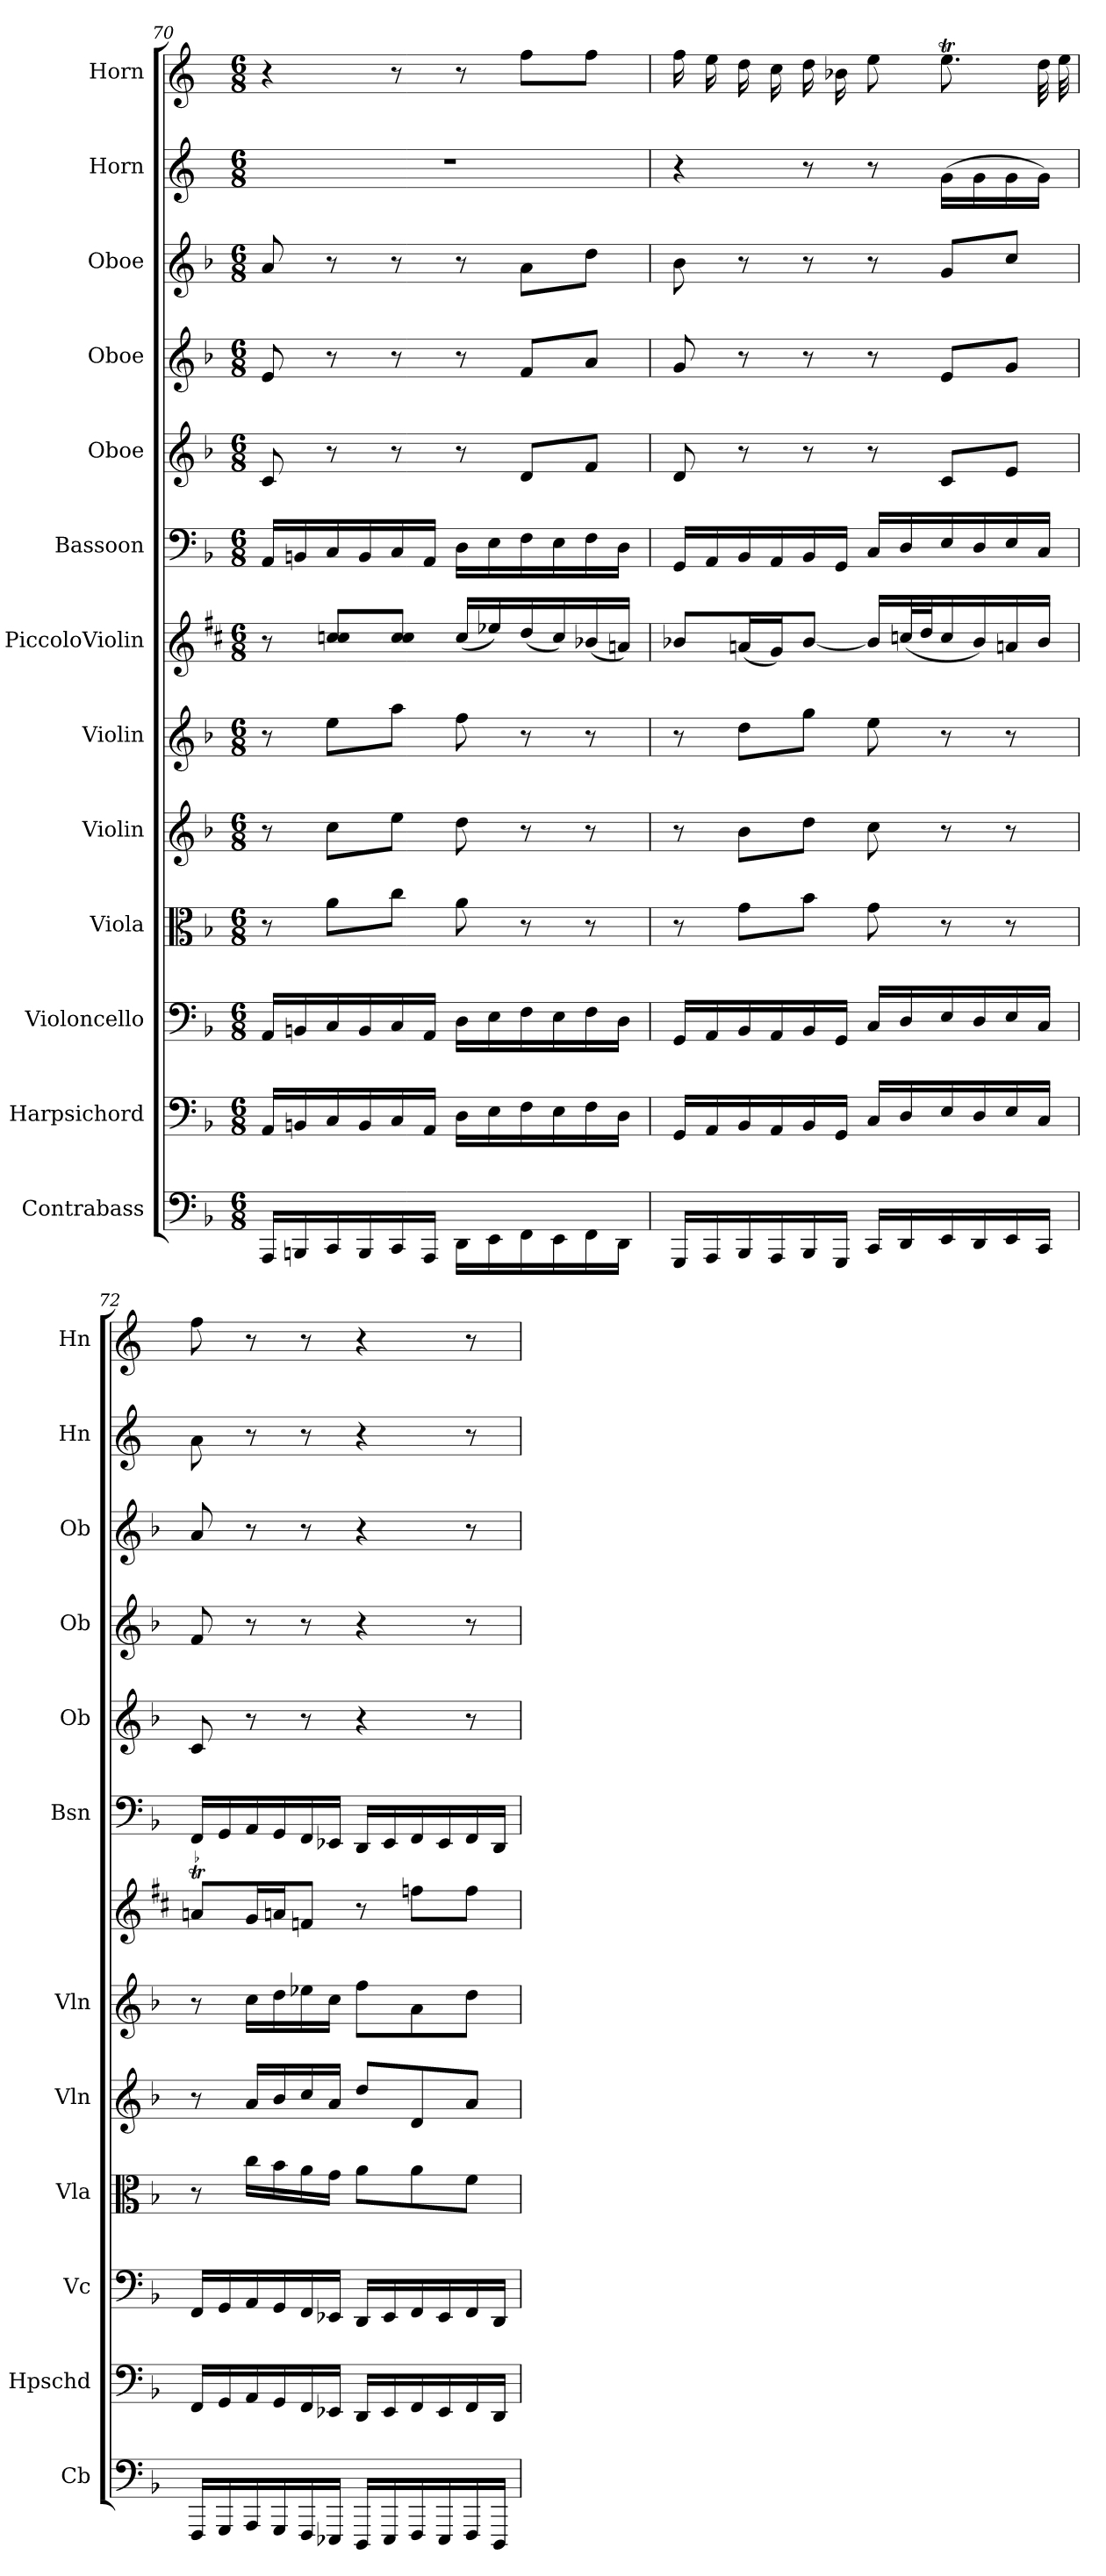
**kern	**kern	**kern	**kern	**kern	**kern	**kern	**kern	**kern	**kern	**kern	**kern	**kern
*part13	*part12	*part11	*part10	*part9	*part8	*part7	*part6	*part5	*part4	*part3	*part2	*part1
*staff13	*staff12	*staff11	*staff10	*staff9	*staff8	*staff7	*staff6	*staff5	*staff4	*staff3	*staff2	*staff1
*I"Contrabass	*I"Harpsichord	*I"Violoncello	*I"Viola	*I"Violin	*I"Violin	*I"PiccoloViolin	*I"Bassoon	*I"Oboe	*I"Oboe	*I"Oboe	*I"Horn	*I"Horn
*I'Cb	*I'Hpschd	*I'Vc	*I'Vla	*I'Vln	*I'Vln	*	*I'Bsn	*I'Ob	*I'Ob	*I'Ob	*I'Hn	*I'Hn
*clefF4	*clefF4	*clefF4	*clefC3	*clefG2	*clefG2	*clefG2	*clefF4	*clefG2	*clefG2	*clefG2	*clefG2	*clefG2
*k[b-]	*k[b-]	*k[b-]	*k[b-]	*k[b-]	*k[b-]	*k[f#c#]	*k[b-]	*k[b-]	*k[b-]	*k[b-]	*k[]	*k[]
*M6/8	*M6/8	*M6/8	*M6/8	*M6/8	*M6/8	*M6/8	*M6/8	*M6/8	*M6/8	*M6/8	*M6/8	*M6/8
=70	=70	=70	=70	=70	=70	=70	=70	=70	=70	=70	=70	=70
16AAA/LL	16AA/LL	16AA/LL	8r	8r	8r	8r	16AA/LL	8c/	8e/	8a/	2.r	4r
16BBBn/	16BBn/	16BBn/	.	.	.	.	16BBn/	.	.	.	.	.
16CC/	16C/	16C/	8a\L	8cc\L	8ee\L	8ccn/ 8cc/L	16C/	8r	8r	8r	.	.
16BBB/	16BB/	16BB/	.	.	.	.	16BB/	.	.	.	.	.
16CC/	16C/	16C/	8cc\J	8ee\J	8aa\J	8cc/ 8cc/J	16C/	8r	8r	8r	.	8r
16AAA/JJ	16AA/JJ	16AA/JJ	.	.	.	.	16AA/JJ	.	.	.	.	.
16DD\LL	16D\LL	16D\LL	8a\	8dd\	8ff\	(16cc/LL	16D\LL	8r	8r	8r	.	8r
16EE\	16E\	16E\	.	.	.	16ee-X/)	16E\	.	.	.	.	.
16FF\	16F\	16F\	8r	8r	8r	(16dd/	16F\	8d/L	8f/L	8a\L	.	8ff\L
16EE\	16E\	16E\	.	.	.	16cc/)	16E\	.	.	.	.	.
16FF\	16F\	16F\	8r	8r	8r	(16b-X/	16F\	8f/J	8a/J	8dd\J	.	8ff\J
16DD\JJ	16D\JJ	16D\JJ	.	.	.	16an/JJ)	16D\JJ	.	.	.	.	.
=71	=71	=71	=71	=71	=71	=71	=71	=71	=71	=71	=71	=71
16GGG/LL	16GG/LL	16GG/LL	8r	8r	8r	8b-X/L	16GG/LL	8d/	8g/	8b-\	4r	16ff\
16AAA/	16AA/	16AA/	.	.	.	.	16AA/	.	.	.	.	16ee\
16BBB-/	16BB-/	16BB-/	8g\L	8b-\L	8dd\L	(16an/L	16BB-/	8r	8r	8r	.	16dd\
16AAA/	16AA/	16AA/	.	.	.	16g/J)	16AA/	.	.	.	.	16cc\
16BBB-/	16BB-/	16BB-/	8b-\J	8dd\J	8gg\J	[8b-/J	16BB-/	8r	8r	8r	8r	16dd\
16GGG/JJ	16GG/JJ	16GG/JJ	.	.	.	.	16GG/JJ	.	.	.	.	16b-X\
16CC/LL	16C/LL	16C/LL	8g\	8cc\	8ee\	16b-/LL]	16C/LL	8r	8r	8r	8r	8ee\
16DD/	16D/	16D/	.	.	.	(32ccn/L	16D/	.	.	.	.	.
.	.	.	.	.	.	32dd/J	.	.	.	.	.	.
16EE/	16E/	16E/	8r	8r	8r	16cc/	16E/	8c/L	8e/L	8g/L	(16g\LL	8.eet\
16DD/	16D/	16D/	.	.	.	16b-/)	16D/	.	.	.	16g\	.
16EE/	16E/	16E/	8r	8r	8r	16an/	16E/	8e/J	8g/J	8cc/J	16g\	.
16CC/JJ	16C/JJ	16C/JJ	.	.	.	16b-/JJ	16C/JJ	.	.	.	16g\JJ)	32dd\
.	.	.	.	.	.	.	.	.	.	.	.	32ee\
=72	=72	=72	=72	=72	=72	=72	=72	=72	=72	=72	=72	=72
!	!	!	!	!	!	!LO:TR:acc=-	!	!	!	!	!	!
16FFF/LL	16FF/LL	16FF/LL	8r	8r	8r	8ant/L	16FF/LL	8c/	8f/	8a/	8a\	8ff\
16GGG/	16GG/	16GG/	.	.	.	.	16GG/	.	.	.	.	.
16AAA/	16AA/	16AA/	16cc\LL	16a/LL	16cc\LL	16g/L	16AA/	8r	8r	8r	8r	8r
16GGG/	16GG/	16GG/	16b-\	16b-/	16dd\	16an/J	16GG/	.	.	.	.	.
16FFF/	16FF/	16FF/	16a\	16cc/	16ee-X\	8fn/J	16FF/	8r	8r	8r	8r	8r
16EEE-X/JJ	16EE-X/JJ	16EE-X/JJ	16g\JJ	16a/JJ	16cc\JJ	.	16EE-X/JJ	.	.	.	.	.
16DDD/LL	16DD/LL	16DD/LL	8a\L	8dd/L	8ff\L	8r	16DD/LL	4r	4r	4r	4r	4r
16EEE-/	16EE-/	16EE-/	.	.	.	.	16EE-/	.	.	.	.	.
16FFF/	16FF/	16FF/	8a\	8d/	8a\	8ffn\L	16FF/	.	.	.	.	.
16EEE-/	16EE-/	16EE-/	.	.	.	.	16EE-/	.	.	.	.	.
16FFF/	16FF/	16FF/	8f\J	8a/J	8dd\J	8ff\J	16FF/	8r	8r	8r	8r	8r
16DDD/JJ	16DD/JJ	16DD/JJ	.	.	.	.	16DD/JJ	.	.	.	.	.
=	=	=	=	=	=	=	=	=	=	=	=	=
*-	*-	*-	*-	*-	*-	*-	*-	*-	*-	*-	*-	*-
